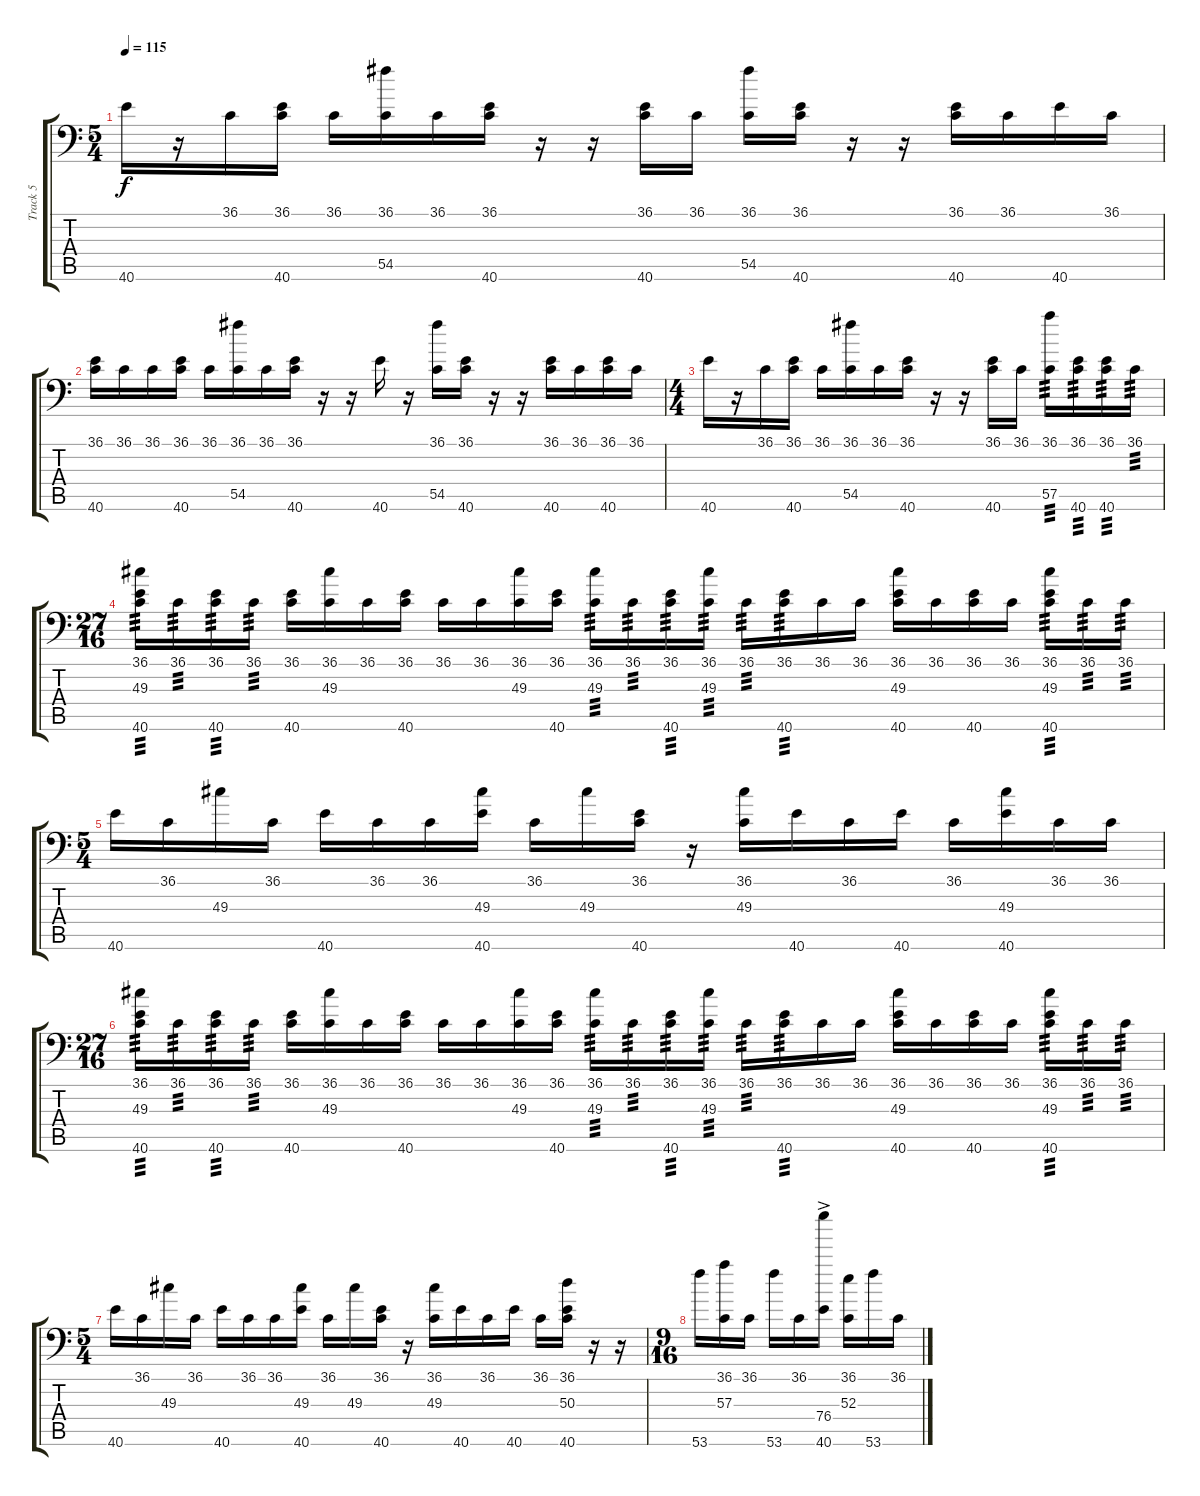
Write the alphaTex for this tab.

\track ("Track 5" "Track 5") {instrument acousticgrandpiano}
\staff {score tabs}
\tuning (C-1 C-1 C-1 C-1 C-1 C-1) {hide}
\ts (5 4)
\tempo 115
\clef f4
\ks c
40.6.16{dy f} r.16 36.1.16 (36.1 40.6).16 36.1.16 (36.1 54.5).16 36.1.16 (36.1 40.6).16 r.16 r.16 (36.1 40.6).16 36.1.16 (36.1 54.5).16 (36.1 40.6).16 r.16 r.16 (36.1 40.6).16 36.1.16 40.6.16 36.1.16 |
(36.1 40.6).16 36.1.16 36.1.16 (36.1 40.6).16 36.1.16 (36.1 54.5).16 36.1.16 (36.1 40.6).16 r.16 r.16 40.6.16 r.16 (36.1 54.5).16 (36.1 40.6).16 r.16 r.16 (36.1 40.6).16 36.1.16 (36.1 40.6).16 36.1.16 |
\ts (4 4)
40.6.16 r.16 36.1.16 (36.1 40.6).16 36.1.16 (36.1 54.5).16 36.1.16 (36.1 40.6).16 r.16 r.16 (36.1 40.6).16 36.1.16 (36.1 57.5).16{tp 3} (36.1 40.6).16{tp 3} (36.1 40.6).16{tp 3} 36.1.16{tp 3} |
\ts (27 16)
(36.1 49.3 40.6).16{tp 3} 36.1.16{tp 3} (36.1 40.6).16{tp 3} 36.1.16{tp 3} (36.1 40.6).16 (36.1 49.3).16 36.1.16 (36.1 40.6).16 36.1.16 36.1.16 (36.1 49.3).16 (36.1 40.6).16 (36.1 49.3).16{tp 3} 36.1.16{tp 3} (36.1 40.6).16{tp 3} (36.1 49.3).16{tp 3} 36.1.16{tp 3} (36.1 40.6).16{tp 3} 36.1.16 36.1.16 (36.1 49.3 40.6).16 36.1.16 (36.1 40.6).16 36.1.16 (36.1 49.3 40.6).16{tp 3} 36.1.16{tp 3} 36.1.16{tp 3} |
\ts (5 4)
40.6.16 36.1.16 49.3.16 36.1.16 40.6.16 36.1.16 36.1.16 (49.3 40.6).16 36.1.16 49.3.16 (36.1 40.6).16 r.16 (36.1 49.3).16 40.6.16 36.1.16 40.6.16 36.1.16 (49.3 40.6).16 36.1.16 36.1.16 |
\ts (27 16)
(36.1 49.3 40.6).16{tp 3} 36.1.16{tp 3} (36.1 40.6).16{tp 3} 36.1.16{tp 3} (36.1 40.6).16 (36.1 49.3).16 36.1.16 (36.1 40.6).16 36.1.16 36.1.16 (36.1 49.3).16 (36.1 40.6).16 (36.1 49.3).16{tp 3} 36.1.16{tp 3} (36.1 40.6).16{tp 3} (36.1 49.3).16{tp 3} 36.1.16{tp 3} (36.1 40.6).16{tp 3} 36.1.16 36.1.16 (36.1 49.3 40.6).16 36.1.16 (36.1 40.6).16 36.1.16 (36.1 49.3 40.6).16{tp 3} 36.1.16{tp 3} 36.1.16{tp 3} |
\ts (5 4)
40.6.16 36.1.16 49.3.16 36.1.16 40.6.16 36.1.16 36.1.16 (49.3 40.6).16 36.1.16 49.3.16 (36.1 40.6).16 r.16 (36.1 49.3).16 40.6.16 36.1.16 40.6.16 36.1.16 (36.1 50.3 40.6).16 r.16 r.16 |
\ts (9 16)
53.6.16 (36.1 57.3).16 36.1.16 53.6.16 36.1.16 (76.4 40.6{ac}).16 (36.1 52.3).16 53.6.16 36.1.16
